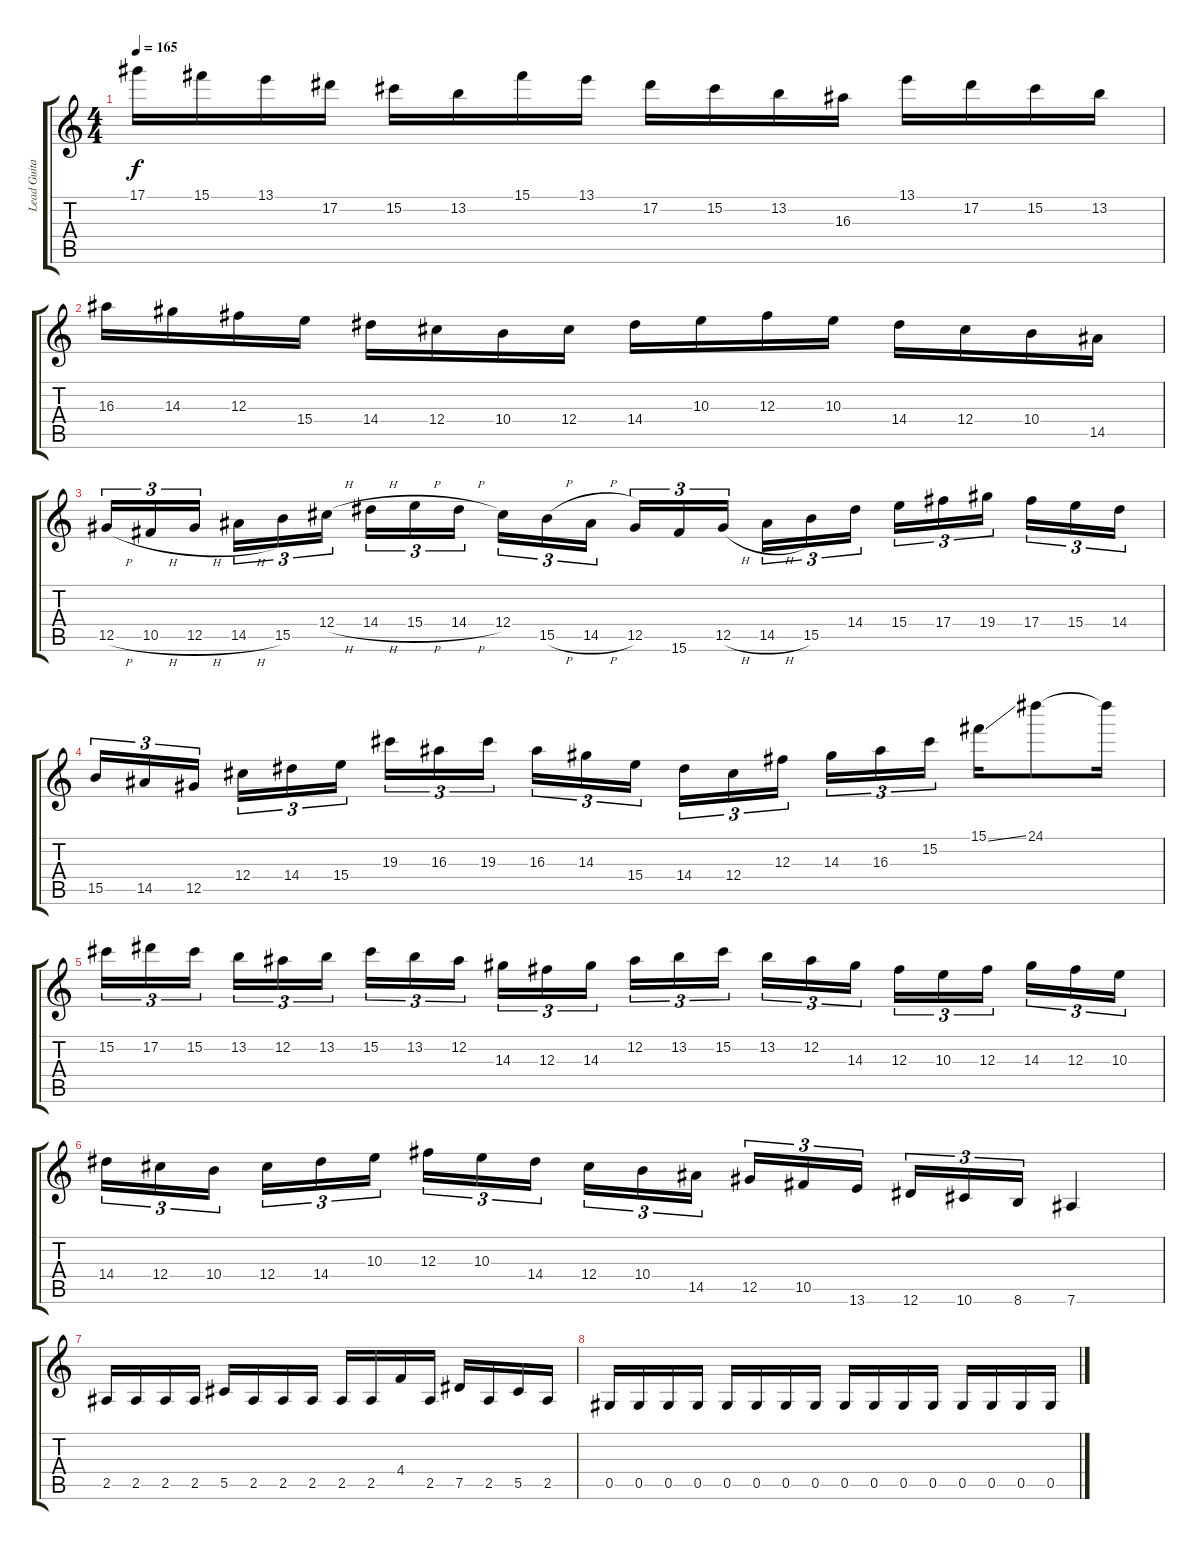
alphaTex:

\track ("Lead Guitar" "Lead Guita") {instrument distortionguitar}
\staff {score tabs}
\tuning (Eb4 Bb3 Gb3 Db3 Ab2 Eb2) {hide}
\ts (4 4)
\tempo 165
\clef g2
\ks c
17.1.16{dy f} 15.1.16 13.1.16 17.2.16 15.2.16 13.2.16 15.1.16 13.1.16 17.2.16 15.2.16 13.2.16 16.3.16 13.1.16 17.2.16 15.2.16 13.2.16 |
16.3.16 14.3.16 12.3.16 15.4.16 14.4.16 12.4.16 10.4.16 12.4.16 14.4.16 10.3.16 12.3.16 10.3.16 14.4.16 12.4.16 10.4.16 14.5.16 |
12.5{h}.16{tu (3 2)} 10.5{h}.16{tu (3 2)} 12.5{h}.16{tu (3 2)} 14.5{h}.16{tu (3 2)} 15.5.16{tu (3 2)} 12.4{h}.16{tu (3 2)} 14.4{h}.16{tu (3 2)} 15.4{h}.16{tu (3 2)} 14.4{h}.16{tu (3 2)} 12.4.16{tu (3 2)} 15.5{h}.16{tu (3 2)} 14.5{h}.16{tu (3 2)} 12.5.16{tu (3 2)} 15.6.16{tu (3 2)} 12.5{h}.16{tu (3 2)} 14.5{h}.16{tu (3 2)} 15.5.16{tu (3 2)} 14.4.16{tu (3 2)} 15.4.16{tu (3 2)} 17.4.16{tu (3 2)} 19.4.16{tu (3 2)} 17.4.16{tu (3 2)} 15.4.16{tu (3 2)} 14.4.16{tu (3 2)} |
15.5.16{tu (3 2)} 14.5.16{tu (3 2)} 12.5.16{tu (3 2)} 12.4.16{tu (3 2)} 14.4.16{tu (3 2)} 15.4.16{tu (3 2)} 19.3.16{tu (3 2)} 16.3.16{tu (3 2)} 19.3.16{tu (3 2)} 16.3.16{tu (3 2)} 14.3.16{tu (3 2)} 15.4.16{tu (3 2)} 14.4.16{tu (3 2)} 12.4.16{tu (3 2)} 12.3.16{tu (3 2)} 14.3.16{tu (3 2)} 16.3.16{tu (3 2)} 15.2.16{tu (3 2)} 15.1{ss}.16 24.1.8 24.1{t}.16 |
15.2.16{tu (3 2)} 17.2.16{tu (3 2)} 15.2.16{tu (3 2)} 13.2.16{tu (3 2)} 12.2.16{tu (3 2)} 13.2.16{tu (3 2)} 15.2.16{tu (3 2)} 13.2.16{tu (3 2)} 12.2.16{tu (3 2)} 14.3.16{tu (3 2)} 12.3.16{tu (3 2)} 14.3.16{tu (3 2)} 12.2.16{tu (3 2)} 13.2.16{tu (3 2)} 15.2.16{tu (3 2)} 13.2.16{tu (3 2)} 12.2.16{tu (3 2)} 14.3.16{tu (3 2)} 12.3.16{tu (3 2)} 10.3.16{tu (3 2)} 12.3.16{tu (3 2)} 14.3.16{tu (3 2)} 12.3.16{tu (3 2)} 10.3.16{tu (3 2)} |
14.4.16{tu (3 2)} 12.4.16{tu (3 2)} 10.4.16{tu (3 2)} 12.4.16{tu (3 2)} 14.4.16{tu (3 2)} 10.3.16{tu (3 2)} 12.3.16{tu (3 2)} 10.3.16{tu (3 2)} 14.4.16{tu (3 2)} 12.4.16{tu (3 2)} 10.4.16{tu (3 2)} 14.5.16{tu (3 2)} 12.5.16{tu (3 2)} 10.5.16{tu (3 2)} 13.6.16{tu (3 2)} 12.6.16{tu (3 2)} 10.6.16{tu (3 2)} 8.6.16{tu (3 2)} 7.6.4 |
2.5.16{volume 13} 2.5.16 2.5.16 2.5.16 5.5.16 2.5.16 2.5.16 2.5.16 2.5.16 2.5.16 4.4.16 2.5.16 7.5.16 2.5.16 5.5.16 2.5.16 |
0.5.16 0.5.16 0.5.16 0.5.16 0.5.16 0.5.16 0.5.16 0.5.16 0.5.16 0.5.16 0.5.16 0.5.16 0.5.16 0.5.16 0.5.16 0.5.16
